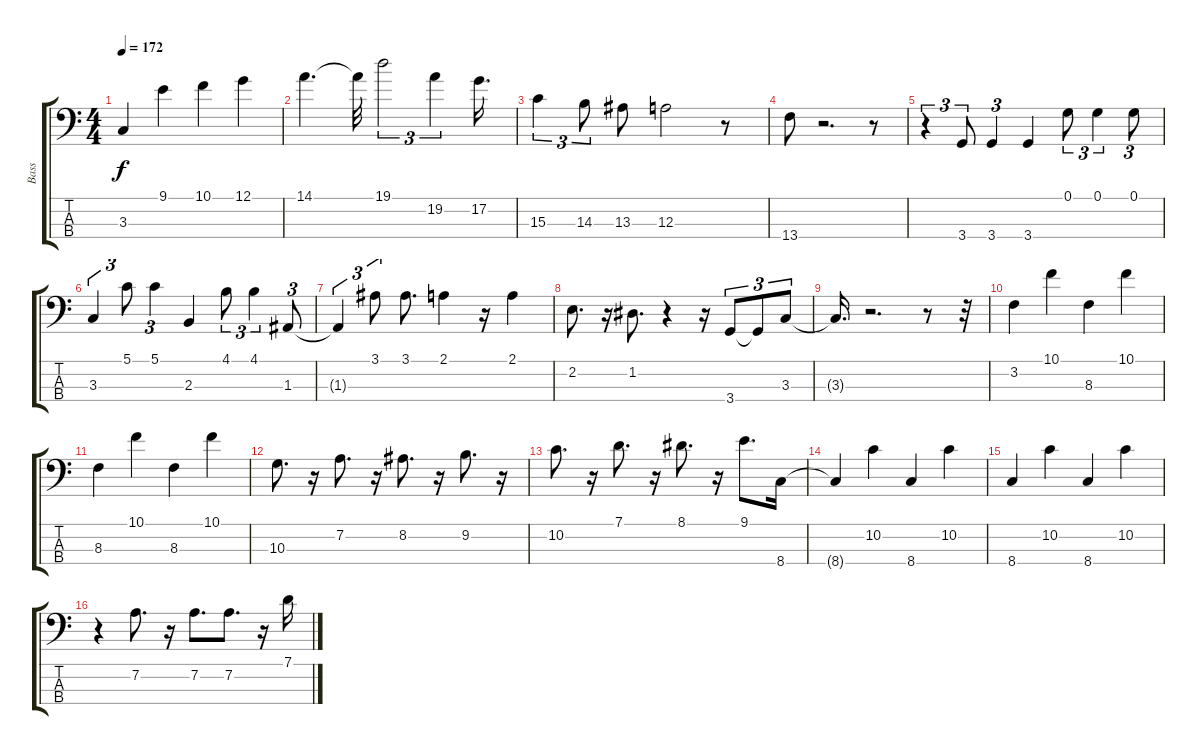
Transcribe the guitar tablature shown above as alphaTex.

\track ("Bass" "Bass") {instrument electricbassfinger}
\staff {score tabs}
\tuning (G2 D2 A1 E1) {hide}
\ts (4 4)
\tempo 172
\clef f4
\ks c
3.3.4{dy f} 9.1.4 10.1.4 12.1.4 |
14.1.4{d} 14.1{t}.32 19.1.2{tu (3 2)} 19.2.4{tu (3 2)} 17.2.16{d} |
15.3.4{tu (3 2)} 14.3.8{tu (3 2)} 13.3.8 12.3.2 r.8 |
13.4.8 r.2{d} r.8 |
r.4{tu (3 2)} 3.4.8{tu (3 2)} 3.4.4{tu (3 2)} 3.4.4 0.1.8{tu (3 2)} 0.1.4{tu (3 2)} 0.1.8{tu (3 2)} |
3.3.4{tu (3 2)} 5.1.8{tu (3 2)} 5.1.4{tu (3 2)} 2.3.4 4.1.8{tu (3 2)} 4.1.4{tu (3 2)} 1.3.8{tu (3 2)} |
1.3{t}.4{tu (3 2)} 3.1.8{tu (3 2)} 3.1.8{d} 2.1.4 r.16 2.1.4 |
2.2.8{d} r.16 1.2.8{d} r.4 r.16 3.4.8{tu (3 2)} 3.4{t}.8{tu (3 2)} 3.3.8{tu (3 2)} |
3.3{t}.16{d} r.2{d} r.8 r.32 |
3.2.4 10.1.4 8.3.4 10.1.4 |
8.3.4 10.1.4 8.3.4 10.1.4 |
10.3.8{d} r.16 7.2.8{d} r.16 8.2.8{d} r.16 9.2.8{d} r.16 |
10.2.8{d} r.16 7.1.8{d} r.16 8.1.8{d} r.16 9.1.8{d} 8.4.16 |
8.4{t}.4 10.2.4 8.4.4 10.2.4 |
8.4.4 10.2.4 8.4.4 10.2.4 |
r.4 7.2.8{d} r.16 7.2.8{d} 7.2.8{d} r.16 7.1.16
